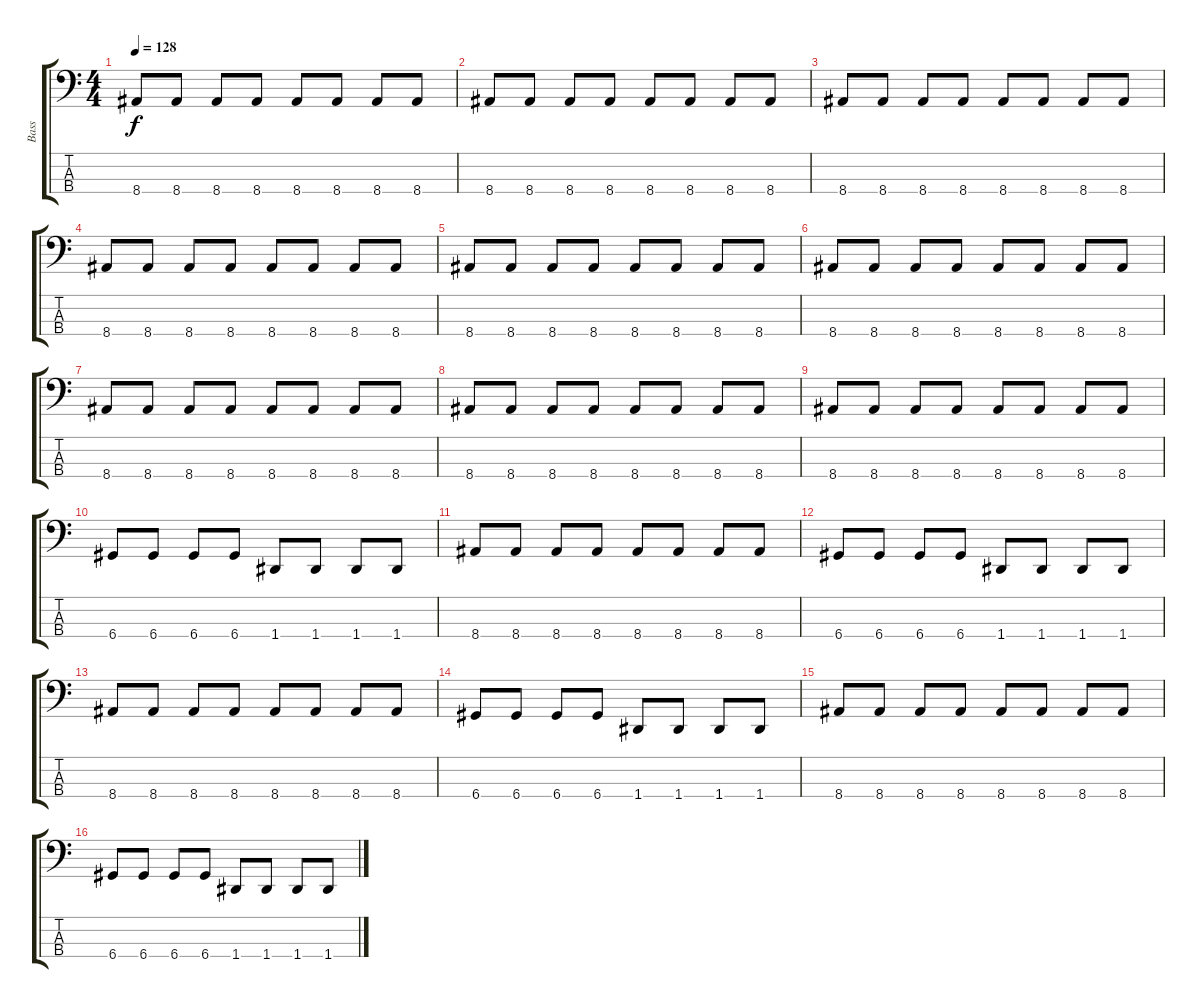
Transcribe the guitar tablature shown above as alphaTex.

\track ("Bass" "Bass") {instrument electricbassfinger}
\staff {score tabs}
\tuning (G2 D2 A1 D1) {hide}
\ts (4 4)
\tempo 128
\clef f4
\ks c
8.4.8{dy f} 8.4.8 8.4.8 8.4.8 8.4.8 8.4.8 8.4.8 8.4.8 |
8.4.8 8.4.8 8.4.8 8.4.8 8.4.8 8.4.8 8.4.8 8.4.8 |
8.4.8 8.4.8 8.4.8 8.4.8 8.4.8 8.4.8 8.4.8 8.4.8 |
8.4.8 8.4.8 8.4.8 8.4.8 8.4.8 8.4.8 8.4.8 8.4.8 |
8.4.8 8.4.8 8.4.8 8.4.8 8.4.8 8.4.8 8.4.8 8.4.8 |
8.4.8 8.4.8 8.4.8 8.4.8 8.4.8 8.4.8 8.4.8 8.4.8 |
8.4.8 8.4.8 8.4.8 8.4.8 8.4.8 8.4.8 8.4.8 8.4.8 |
8.4.8 8.4.8 8.4.8 8.4.8 8.4.8 8.4.8 8.4.8 8.4.8 |
8.4.8 8.4.8 8.4.8 8.4.8 8.4.8 8.4.8 8.4.8 8.4.8 |
6.4.8 6.4.8 6.4.8 6.4.8 1.4.8 1.4.8 1.4.8 1.4.8 |
8.4.8 8.4.8 8.4.8 8.4.8 8.4.8 8.4.8 8.4.8 8.4.8 |
6.4.8 6.4.8 6.4.8 6.4.8 1.4.8 1.4.8 1.4.8 1.4.8 |
8.4.8 8.4.8 8.4.8 8.4.8 8.4.8 8.4.8 8.4.8 8.4.8 |
6.4.8 6.4.8 6.4.8 6.4.8 1.4.8 1.4.8 1.4.8 1.4.8 |
8.4.8 8.4.8 8.4.8 8.4.8 8.4.8 8.4.8 8.4.8 8.4.8 |
6.4.8 6.4.8 6.4.8 6.4.8 1.4.8 1.4.8 1.4.8 1.4.8
